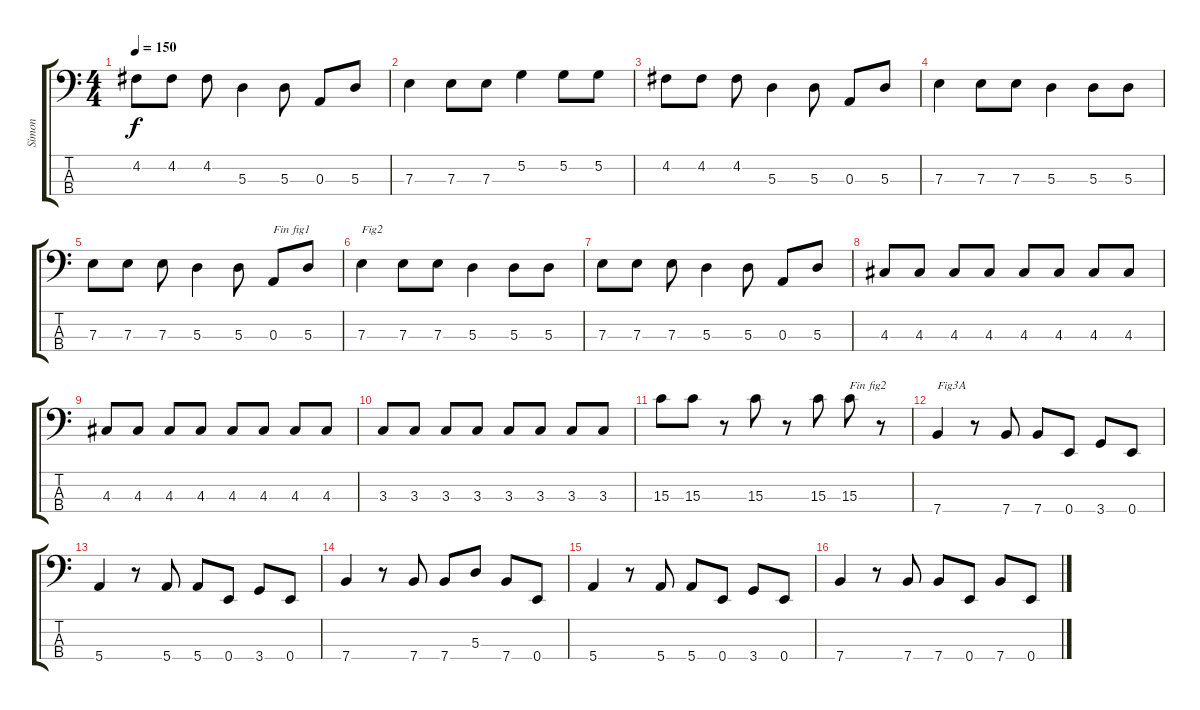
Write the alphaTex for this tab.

\track ("Simon" "Simon") {instrument electricbassfinger}
\staff {score tabs}
\tuning (G2 D2 A1 E1) {hide}
\ts (4 4)
\tempo 150
\clef f4
\ks c
4.2.8{dy f} 4.2.8 4.2.8 5.3.4 5.3.8 0.3.8 5.3.8 |
7.3.4 7.3.8 7.3.8 5.2.4 5.2.8 5.2.8 |
4.2.8 4.2.8 4.2.8 5.3.4 5.3.8 0.3.8 5.3.8 |
7.3.4 7.3.8 7.3.8 5.3.4 5.3.8 5.3.8 |
7.3.8 7.3.8 7.3.8 5.3.4 5.3.8 0.3.8{txt "Fin fig1"} 5.3.8 |
7.3.4{txt "Fig2"} 7.3.8 7.3.8 5.3.4 5.3.8 5.3.8 |
7.3.8 7.3.8 7.3.8 5.3.4 5.3.8 0.3.8 5.3.8 |
4.3.8 4.3.8 4.3.8 4.3.8 4.3.8 4.3.8 4.3.8 4.3.8 |
4.3.8 4.3.8 4.3.8 4.3.8 4.3.8 4.3.8 4.3.8 4.3.8 |
3.3.8 3.3.8 3.3.8 3.3.8 3.3.8 3.3.8 3.3.8 3.3.8 |
15.3.8 15.3.8 r.8 15.3.8 r.8 15.3.8 15.3.8{txt "Fin fig2"} r.8 |
7.4.4{txt "Fig3A"} r.8 7.4.8 7.4.8 0.4.8 3.4.8 0.4.8 |
5.4.4 r.8 5.4.8 5.4.8 0.4.8 3.4.8 0.4.8 |
7.4.4 r.8 7.4.8 7.4.8 5.3.8 7.4.8 0.4.8 |
5.4.4 r.8 5.4.8 5.4.8 0.4.8 3.4.8 0.4.8 |
7.4.4 r.8 7.4.8 7.4.8 0.4.8 7.4.8 0.4.8
